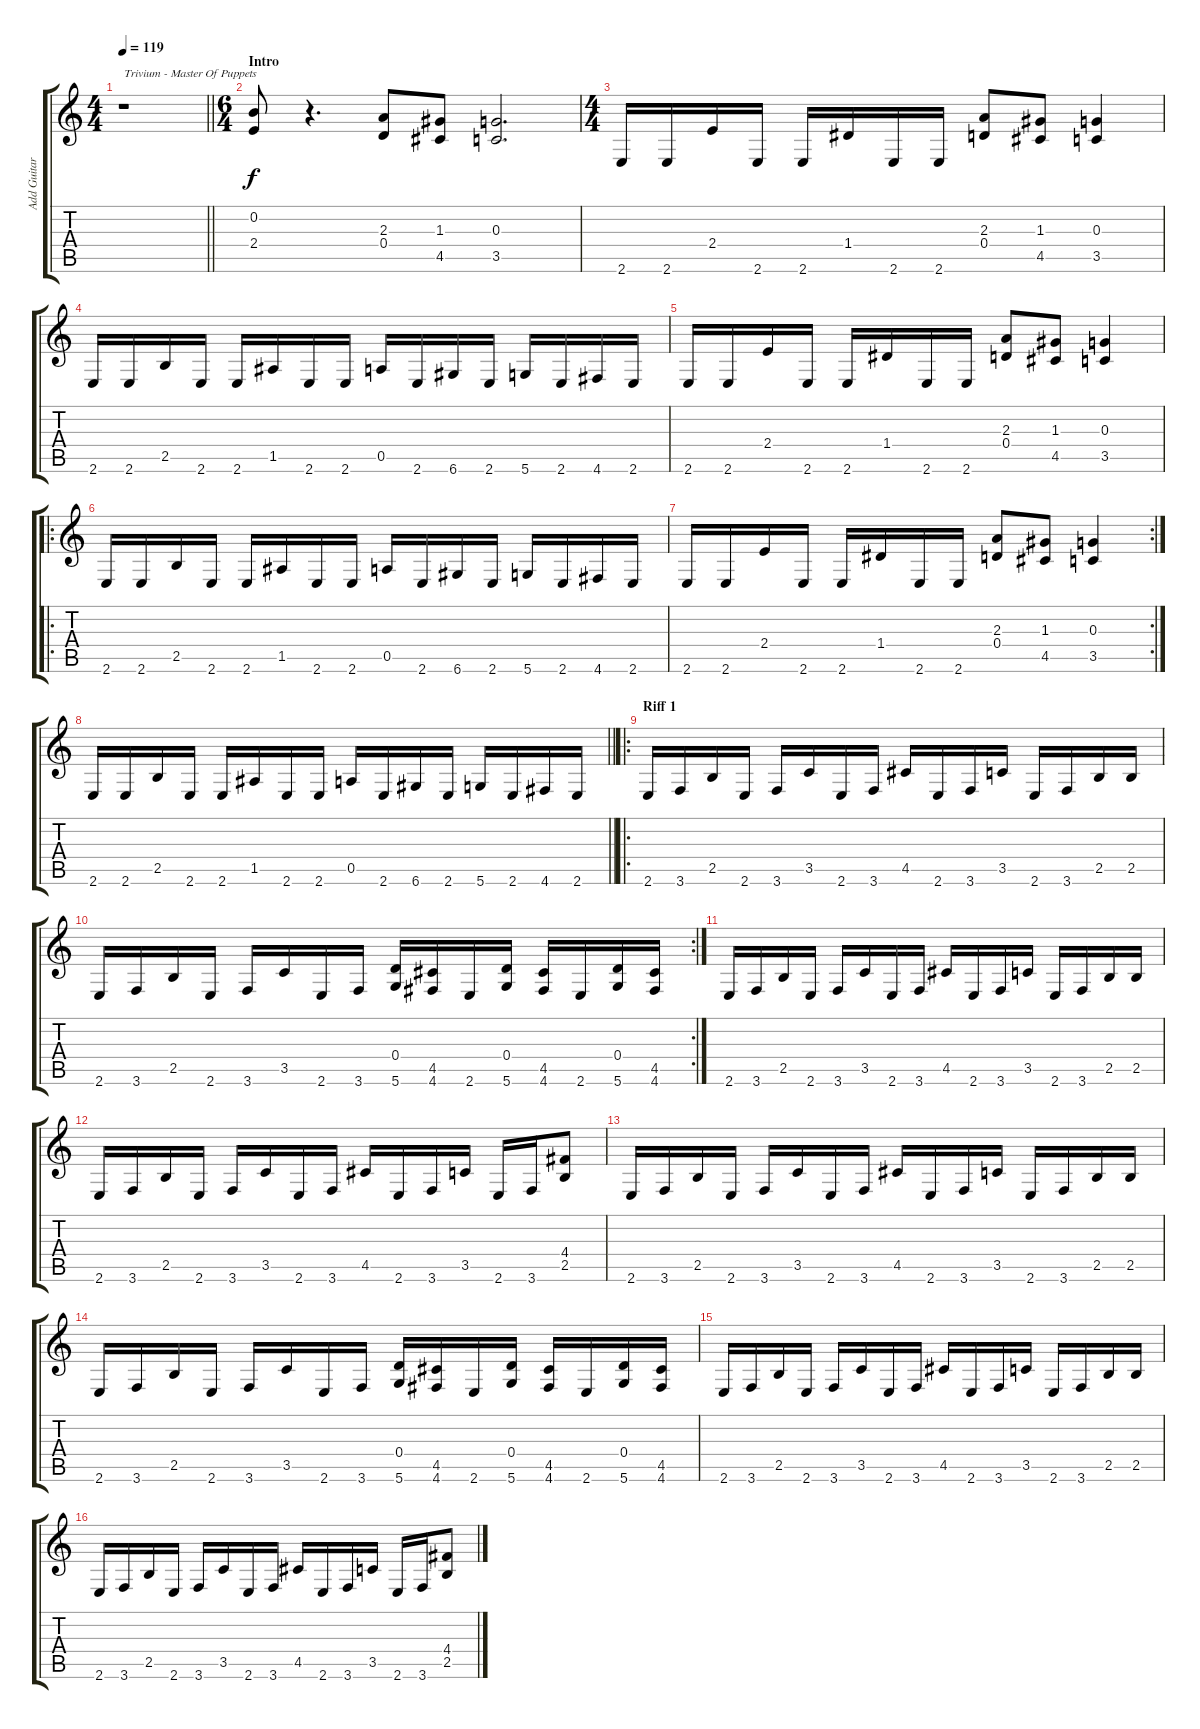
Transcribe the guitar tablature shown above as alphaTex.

\track ("Add Guitar" "Add Guitar") {instrument distortionguitar}
\staff {score tabs}
\tuning (E4 B3 G3 D3 A2 D2) {hide}
\ts (4 4)
\tempo 119
\clef g2
\barLineRight lightlight
\ks c
r.1{txt "Trivium - Master Of Puppets" dy f instrument distortionguitar} |
\ts (6 4)
\section ("" "Intro")
(0.2 2.4).8 r.4{d} (2.3 0.4).8 (1.3 4.5).8 (0.3 3.5).2{d} |
\ts (4 4)
2.6.16 2.6.16 2.4.16 2.6.16 2.6.16 1.4.16 2.6.16 2.6.16 (2.3 0.4).8 (1.3 4.5).8 (0.3 3.5).4 |
2.6.16 2.6.16 2.5.16 2.6.16 2.6.16 1.5.16 2.6.16 2.6.16 0.5.16 2.6.16 6.6.16 2.6.16 5.6.16 2.6.16 4.6.16 2.6.16 |
2.6.16 2.6.16 2.4.16 2.6.16 2.6.16 1.4.16 2.6.16 2.6.16 (2.3 0.4).8 (1.3 4.5).8 (0.3 3.5).4 |
\ro
2.6.16 2.6.16 2.5.16 2.6.16 2.6.16 1.5.16 2.6.16 2.6.16 0.5.16 2.6.16 6.6.16 2.6.16 5.6.16 2.6.16 4.6.16 2.6.16 |
\rc 2
2.6.16 2.6.16 2.4.16 2.6.16 2.6.16 1.4.16 2.6.16 2.6.16 (2.3 0.4).8 (1.3 4.5).8 (0.3 3.5).4 |
\barLineRight lightlight
2.6.16 2.6.16 2.5.16 2.6.16 2.6.16 1.5.16 2.6.16 2.6.16 0.5.16 2.6.16 6.6.16 2.6.16 5.6.16 2.6.16 4.6.16 2.6.16 |
\ro
\section ("" "Riff 1")
2.6.16 3.6.16 2.5.16 2.6.16 3.6.16 3.5.16 2.6.16 3.6.16 4.5.16 2.6.16 3.6.16 3.5.16 2.6.16 3.6.16 2.5.16 2.5.16 |
\rc 2
2.6.16 3.6.16 2.5.16 2.6.16 3.6.16 3.5.16 2.6.16 3.6.16 (0.4 5.6).16 (4.5 4.6).16 2.6.16 (0.4 5.6).16 (4.5 4.6).16 2.6.16 (0.4 5.6).16 (4.5 4.6).16 |
2.6.16 3.6.16 2.5.16 2.6.16 3.6.16 3.5.16 2.6.16 3.6.16 4.5.16 2.6.16 3.6.16 3.5.16 2.6.16 3.6.16 2.5.16 2.5.16 |
2.6.16 3.6.16 2.5.16 2.6.16 3.6.16 3.5.16 2.6.16 3.6.16 4.5.16 2.6.16 3.6.16 3.5.16 2.6.16 3.6.16 (4.4 2.5).8 |
2.6.16 3.6.16 2.5.16 2.6.16 3.6.16 3.5.16 2.6.16 3.6.16 4.5.16 2.6.16 3.6.16 3.5.16 2.6.16 3.6.16 2.5.16 2.5.16 |
2.6.16 3.6.16 2.5.16 2.6.16 3.6.16 3.5.16 2.6.16 3.6.16 (0.4 5.6).16 (4.5 4.6).16 2.6.16 (0.4 5.6).16 (4.5 4.6).16 2.6.16 (0.4 5.6).16 (4.5 4.6).16 |
2.6.16 3.6.16 2.5.16 2.6.16 3.6.16 3.5.16 2.6.16 3.6.16 4.5.16 2.6.16 3.6.16 3.5.16 2.6.16 3.6.16 2.5.16 2.5.16 |
2.6.16 3.6.16 2.5.16 2.6.16 3.6.16 3.5.16 2.6.16 3.6.16 4.5.16 2.6.16 3.6.16 3.5.16 2.6.16 3.6.16 (4.4 2.5).8
